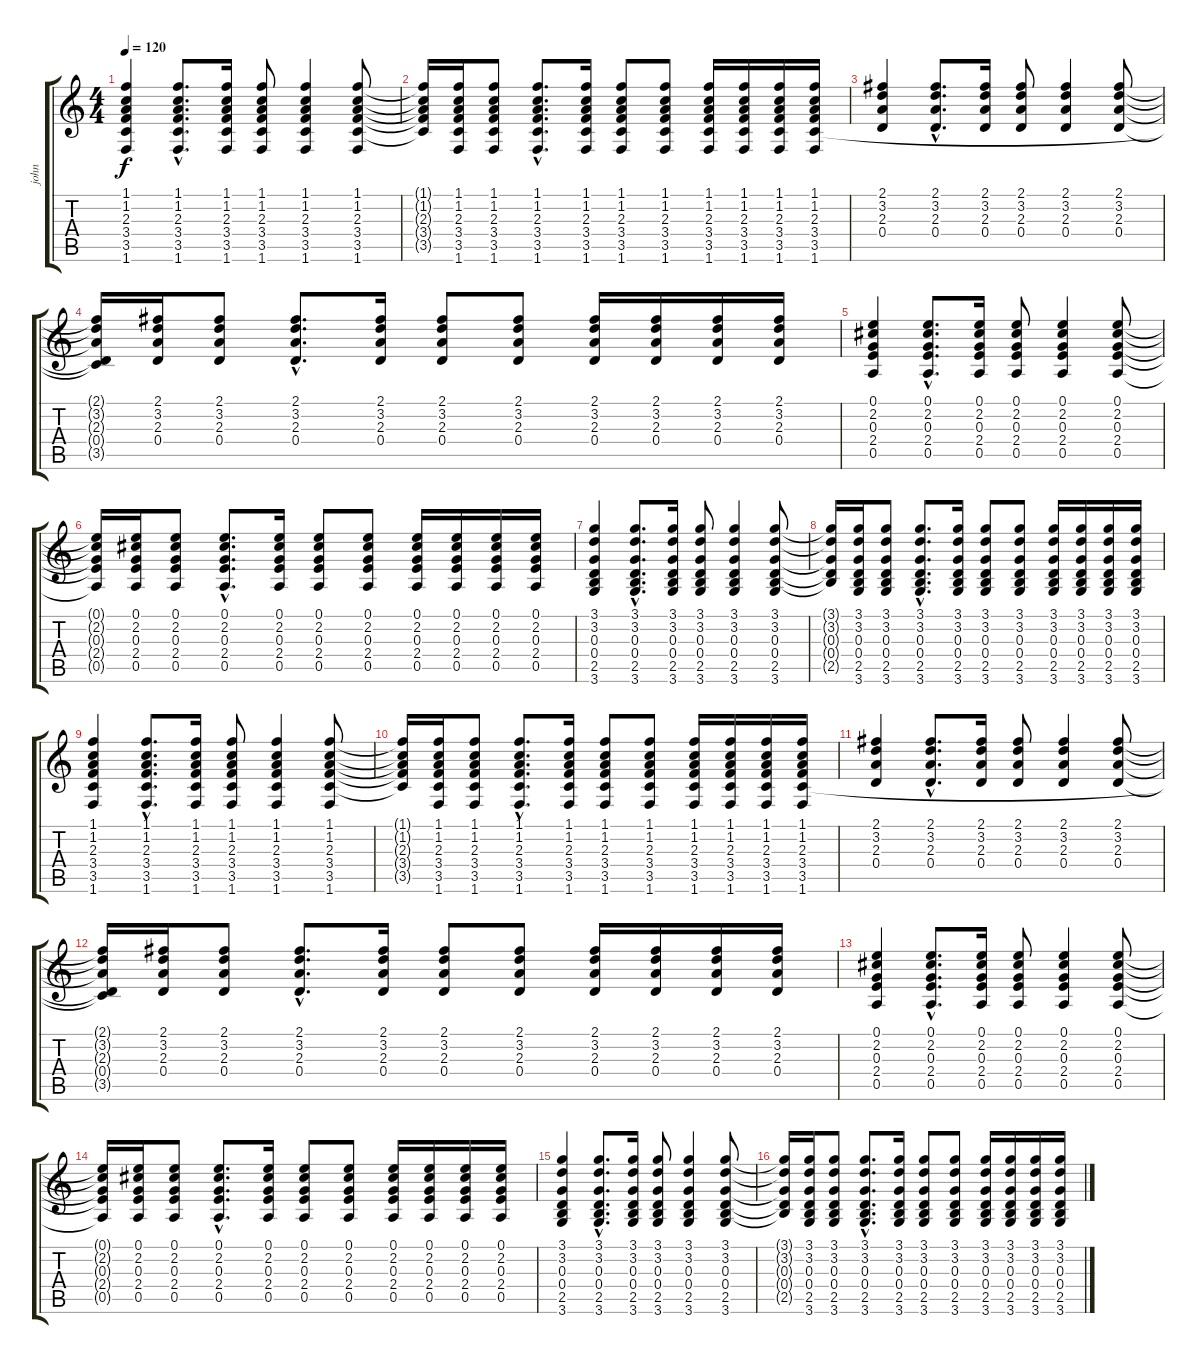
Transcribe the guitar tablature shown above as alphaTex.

\track ("john" "john") {instrument acousticguitarsteel}
\staff {score tabs}
\tuning (E4 B3 G3 D3 A2 E2) {hide}
\ts (4 4)
\tempo 120
\clef g2
\ks c
(1.1 1.2 2.3 3.4 3.5 1.6).4{dy f} (1.1{hac} 1.2{hac} 2.3{hac} 3.4{hac} 3.5{hac} 1.6{hac}).8{d} (1.1 1.2 2.3 3.4 3.5 1.6).16 (1.1 1.2 2.3 3.4 3.5 1.6).8 (1.1 1.2 2.3 3.4 3.5 1.6).4 (1.1 1.2 2.3 3.4 3.5 1.6).8 |
(1.1{t} 1.2{t} 2.3{t} 3.4{t} 3.5{t}).16 (1.1 1.2 2.3 3.4 3.5 1.6).16 (1.1 1.2 2.3 3.4 3.5 1.6).8 (1.1{hac} 1.2{hac} 2.3{hac} 3.4{hac} 3.5{hac} 1.6{hac}).8{d} (1.1 1.2 2.3 3.4 3.5 1.6).16 (1.1 1.2 2.3 3.4 3.5 1.6).8 (1.1 1.2 2.3 3.4 3.5 1.6).8 (1.1 1.2 2.3 3.4 3.5 1.6).16 (1.1 1.2 2.3 3.4 3.5 1.6).16 (1.1 1.2 2.3 3.4 3.5 1.6).16 (1.1 1.2 2.3 3.4 3.5 1.6).16 |
(2.1 3.2 2.3 0.4).4 (2.1{hac} 3.2{hac} 2.3{hac} 0.4{hac}).8{d} (2.1 3.2 2.3 0.4).16 (2.1 3.2 2.3 0.4).8 (2.1 3.2 2.3 0.4).4 (2.1 3.2 2.3 0.4).8 |
(2.1{t} 3.2{t} 2.3{t} 0.4{t} 3.5{t}).16 (2.1 3.2 2.3 0.4).16 (2.1 3.2 2.3 0.4).8 (2.1{hac} 3.2{hac} 2.3{hac} 0.4{hac}).8{d} (2.1 3.2 2.3 0.4).16 (2.1 3.2 2.3 0.4).8 (2.1 3.2 2.3 0.4).8 (2.1 3.2 2.3 0.4).16 (2.1 3.2 2.3 0.4).16 (2.1 3.2 2.3 0.4).16 (2.1 3.2 2.3 0.4).16 |
(0.1 2.2 0.3 2.4 0.5).4 (0.1{hac} 2.2{hac} 0.3{hac} 2.4{hac} 0.5{hac}).8{d} (0.1 2.2 0.3 2.4 0.5).16 (0.1 2.2 0.3 2.4 0.5).8 (0.1 2.2 0.3 2.4 0.5).4 (0.1 2.2 0.3 2.4 0.5).8 |
(0.1{t} 2.2{t} 0.3{t} 2.4{t} 0.5{t}).16 (0.1 2.2 0.3 2.4 0.5).16 (0.1 2.2 0.3 2.4 0.5).8 (0.1{hac} 2.2{hac} 0.3{hac} 2.4{hac} 0.5{hac}).8{d} (0.1 2.2 0.3 2.4 0.5).16 (0.1 2.2 0.3 2.4 0.5).8 (0.1 2.2 0.3 2.4 0.5).8 (0.1 2.2 0.3 2.4 0.5).16 (0.1 2.2 0.3 2.4 0.5).16 (0.1 2.2 0.3 2.4 0.5).16 (0.1 2.2 0.3 2.4 0.5).16 |
(3.1 3.2 0.3 0.4 2.5 3.6).4 (3.1{hac} 3.2{hac} 0.3{hac} 0.4{hac} 2.5{hac} 3.6{hac}).8{d} (3.1 3.2 0.3 0.4 2.5 3.6).16 (3.1 3.2 0.3 0.4 2.5 3.6).8 (3.1 3.2 0.3 0.4 2.5 3.6).4 (3.1 3.2 0.3 0.4 2.5 3.6).8 |
(3.1{t} 3.2{t} 0.3{t} 0.4{t} 2.5{t}).16 (3.1 3.2 0.3 0.4 2.5 3.6).16 (3.1 3.2 0.3 0.4 2.5 3.6).8 (3.1{hac} 3.2{hac} 0.3{hac} 0.4{hac} 2.5{hac} 3.6{hac}).8{d} (3.1 3.2 0.3 0.4 2.5 3.6).16 (3.1 3.2 0.3 0.4 2.5 3.6).8 (3.1 3.2 0.3 0.4 2.5 3.6).8 (3.1 3.2 0.3 0.4 2.5 3.6).16 (3.1 3.2 0.3 0.4 2.5 3.6).16 (3.1 3.2 0.3 0.4 2.5 3.6).16 (3.1 3.2 0.3 0.4 2.5 3.6).16 |
(1.1 1.2 2.3 3.4 3.5 1.6).4 (1.1{hac} 1.2{hac} 2.3{hac} 3.4{hac} 3.5{hac} 1.6{hac}).8{d} (1.1 1.2 2.3 3.4 3.5 1.6).16 (1.1 1.2 2.3 3.4 3.5 1.6).8 (1.1 1.2 2.3 3.4 3.5 1.6).4 (1.1 1.2 2.3 3.4 3.5 1.6).8 |
(1.1{t} 1.2{t} 2.3{t} 3.4{t} 3.5{t}).16 (1.1 1.2 2.3 3.4 3.5 1.6).16 (1.1 1.2 2.3 3.4 3.5 1.6).8 (1.1{hac} 1.2{hac} 2.3{hac} 3.4{hac} 3.5{hac} 1.6{hac}).8{d} (1.1 1.2 2.3 3.4 3.5 1.6).16 (1.1 1.2 2.3 3.4 3.5 1.6).8 (1.1 1.2 2.3 3.4 3.5 1.6).8 (1.1 1.2 2.3 3.4 3.5 1.6).16 (1.1 1.2 2.3 3.4 3.5 1.6).16 (1.1 1.2 2.3 3.4 3.5 1.6).16 (1.1 1.2 2.3 3.4 3.5 1.6).16 |
(2.1 3.2 2.3 0.4).4 (2.1{hac} 3.2{hac} 2.3{hac} 0.4{hac}).8{d} (2.1 3.2 2.3 0.4).16 (2.1 3.2 2.3 0.4).8 (2.1 3.2 2.3 0.4).4 (2.1 3.2 2.3 0.4).8 |
(2.1{t} 3.2{t} 2.3{t} 0.4{t} 3.5{t}).16 (2.1 3.2 2.3 0.4).16 (2.1 3.2 2.3 0.4).8 (2.1{hac} 3.2{hac} 2.3{hac} 0.4{hac}).8{d} (2.1 3.2 2.3 0.4).16 (2.1 3.2 2.3 0.4).8 (2.1 3.2 2.3 0.4).8 (2.1 3.2 2.3 0.4).16 (2.1 3.2 2.3 0.4).16 (2.1 3.2 2.3 0.4).16 (2.1 3.2 2.3 0.4).16 |
(0.1 2.2 0.3 2.4 0.5).4 (0.1{hac} 2.2{hac} 0.3{hac} 2.4{hac} 0.5{hac}).8{d} (0.1 2.2 0.3 2.4 0.5).16 (0.1 2.2 0.3 2.4 0.5).8 (0.1 2.2 0.3 2.4 0.5).4 (0.1 2.2 0.3 2.4 0.5).8 |
(0.1{t} 2.2{t} 0.3{t} 2.4{t} 0.5{t}).16 (0.1 2.2 0.3 2.4 0.5).16 (0.1 2.2 0.3 2.4 0.5).8 (0.1{hac} 2.2{hac} 0.3{hac} 2.4{hac} 0.5{hac}).8{d} (0.1 2.2 0.3 2.4 0.5).16 (0.1 2.2 0.3 2.4 0.5).8 (0.1 2.2 0.3 2.4 0.5).8 (0.1 2.2 0.3 2.4 0.5).16 (0.1 2.2 0.3 2.4 0.5).16 (0.1 2.2 0.3 2.4 0.5).16 (0.1 2.2 0.3 2.4 0.5).16 |
(3.1 3.2 0.3 0.4 2.5 3.6).4 (3.1{hac} 3.2{hac} 0.3{hac} 0.4{hac} 2.5{hac} 3.6{hac}).8{d} (3.1 3.2 0.3 0.4 2.5 3.6).16 (3.1 3.2 0.3 0.4 2.5 3.6).8 (3.1 3.2 0.3 0.4 2.5 3.6).4 (3.1 3.2 0.3 0.4 2.5 3.6).8 |
(3.1{t} 3.2{t} 0.3{t} 0.4{t} 2.5{t}).16 (3.1 3.2 0.3 0.4 2.5 3.6).16 (3.1 3.2 0.3 0.4 2.5 3.6).8 (3.1{hac} 3.2{hac} 0.3{hac} 0.4{hac} 2.5{hac} 3.6{hac}).8{d} (3.1 3.2 0.3 0.4 2.5 3.6).16 (3.1 3.2 0.3 0.4 2.5 3.6).8 (3.1 3.2 0.3 0.4 2.5 3.6).8 (3.1 3.2 0.3 0.4 2.5 3.6).16 (3.1 3.2 0.3 0.4 2.5 3.6).16 (3.1 3.2 0.3 0.4 2.5 3.6).16 (3.1 3.2 0.3 0.4 2.5 3.6).16
